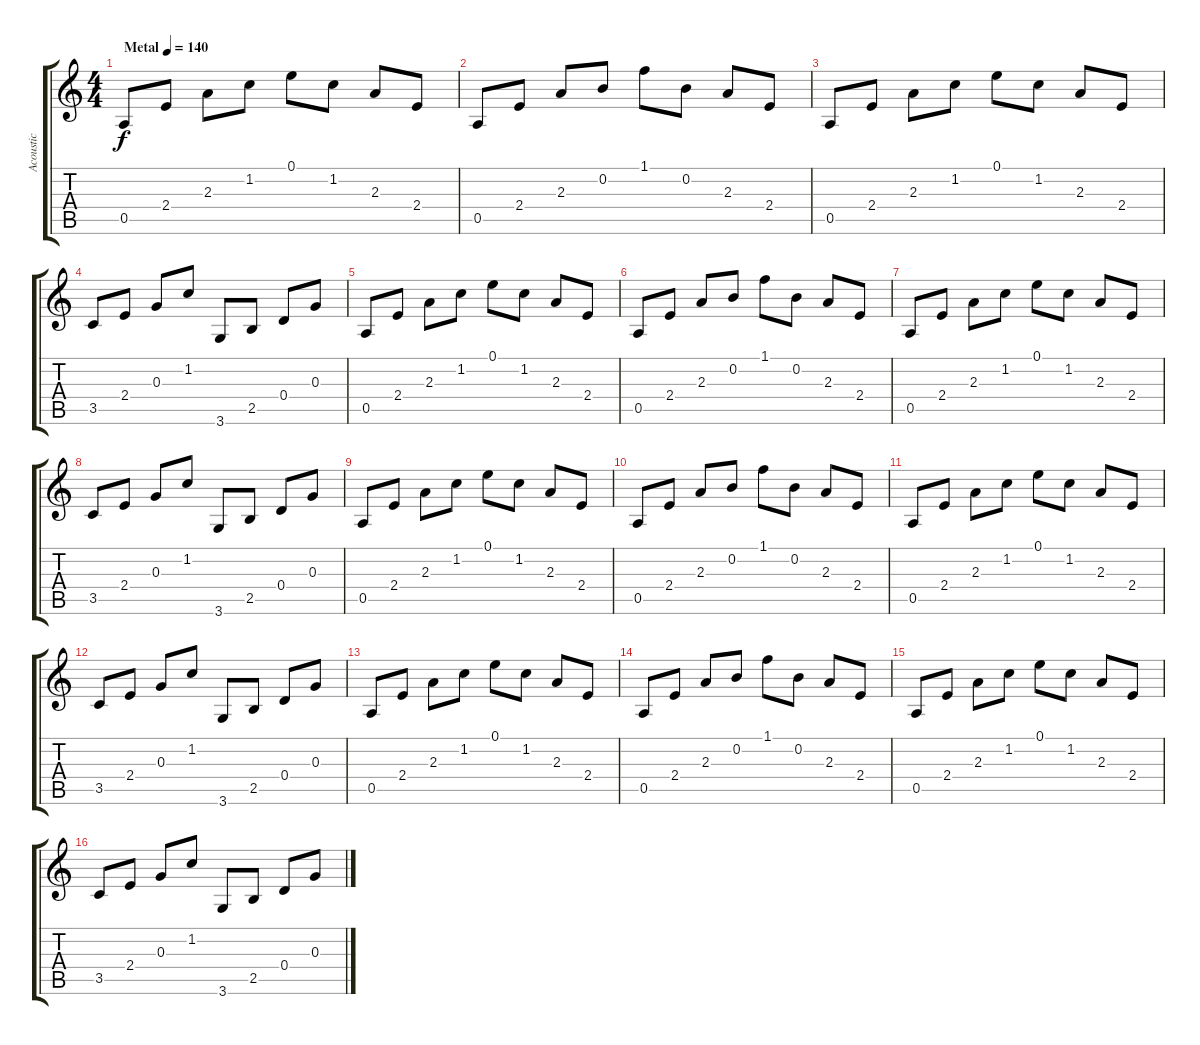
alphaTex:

\track ("Acoustic" "Acoustic") {instrument acousticguitarsteel}
\staff {score tabs}
\tuning (E4 B3 G3 D3 A2 E2) {hide}
\ts (4 4)
\tempo (140 "Metal")
\clef g2
\ks c
0.5.8{dy f instrument acousticguitarsteel} 2.4.8 2.3.8 1.2.8 0.1.8 1.2.8 2.3.8 2.4.8 |
0.5.8 2.4.8 2.3.8 0.2.8 1.1.8 0.2.8 2.3.8 2.4.8 |
0.5.8 2.4.8 2.3.8 1.2.8 0.1.8 1.2.8 2.3.8 2.4.8 |
3.5.8 2.4.8 0.3.8 1.2.8 3.6.8 2.5.8 0.4.8 0.3.8 |
0.5.8 2.4.8 2.3.8 1.2.8 0.1.8 1.2.8 2.3.8 2.4.8 |
0.5.8 2.4.8 2.3.8 0.2.8 1.1.8 0.2.8 2.3.8 2.4.8 |
0.5.8 2.4.8 2.3.8 1.2.8 0.1.8 1.2.8 2.3.8 2.4.8 |
3.5.8 2.4.8 0.3.8 1.2.8 3.6.8 2.5.8 0.4.8 0.3.8 |
0.5.8 2.4.8 2.3.8 1.2.8 0.1.8 1.2.8 2.3.8 2.4.8 |
0.5.8 2.4.8 2.3.8 0.2.8 1.1.8 0.2.8 2.3.8 2.4.8 |
0.5.8 2.4.8 2.3.8 1.2.8 0.1.8 1.2.8 2.3.8 2.4.8 |
3.5.8 2.4.8 0.3.8 1.2.8 3.6.8 2.5.8 0.4.8 0.3.8 |
0.5.8 2.4.8 2.3.8 1.2.8 0.1.8 1.2.8 2.3.8 2.4.8 |
0.5.8 2.4.8 2.3.8 0.2.8 1.1.8 0.2.8 2.3.8 2.4.8 |
0.5.8 2.4.8 2.3.8 1.2.8 0.1.8 1.2.8 2.3.8 2.4.8 |
3.5.8 2.4.8 0.3.8 1.2.8 3.6.8 2.5.8 0.4.8 0.3.8
